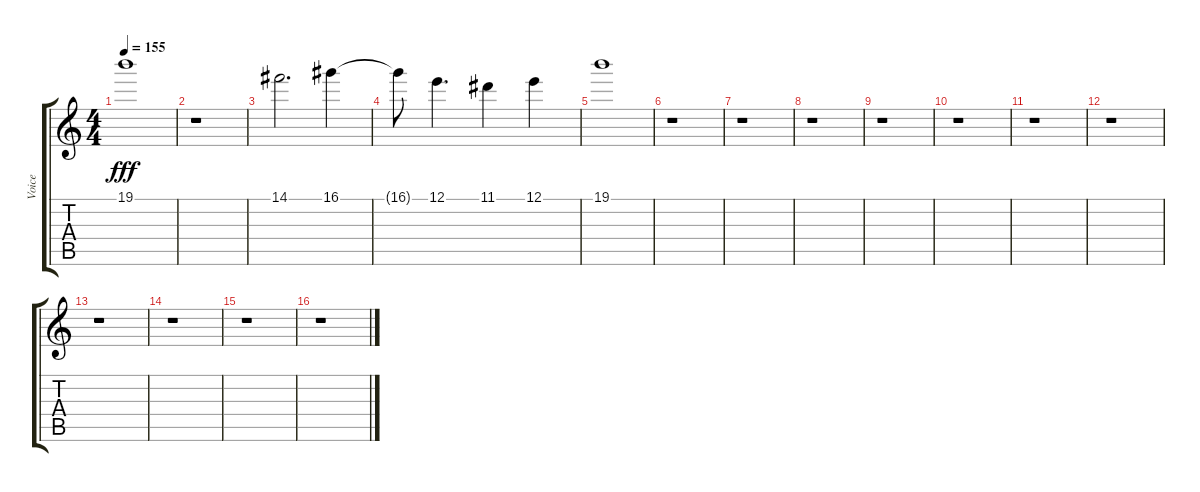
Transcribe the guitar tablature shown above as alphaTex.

\track ("Voice" "Voice") {instrument electricguitarclean}
\staff {score tabs}
\tuning (E4 B3 G3 D3 A2 E2) {hide}
\ts (4 4)
\tempo 155
\clef g2
\ks c
19.1.1{dy fff} |
r.1 |
14.1.2{d} 16.1.4 |
16.1{t}.8 12.1.4{d} 11.1.4 12.1.4 |
19.1.1 |
r.1 |
r.1 |
r.1 |
r.1 |
r.1 |
r.1 |
r.1 |
r.1 |
r.1 |
r.1 |
r.1
